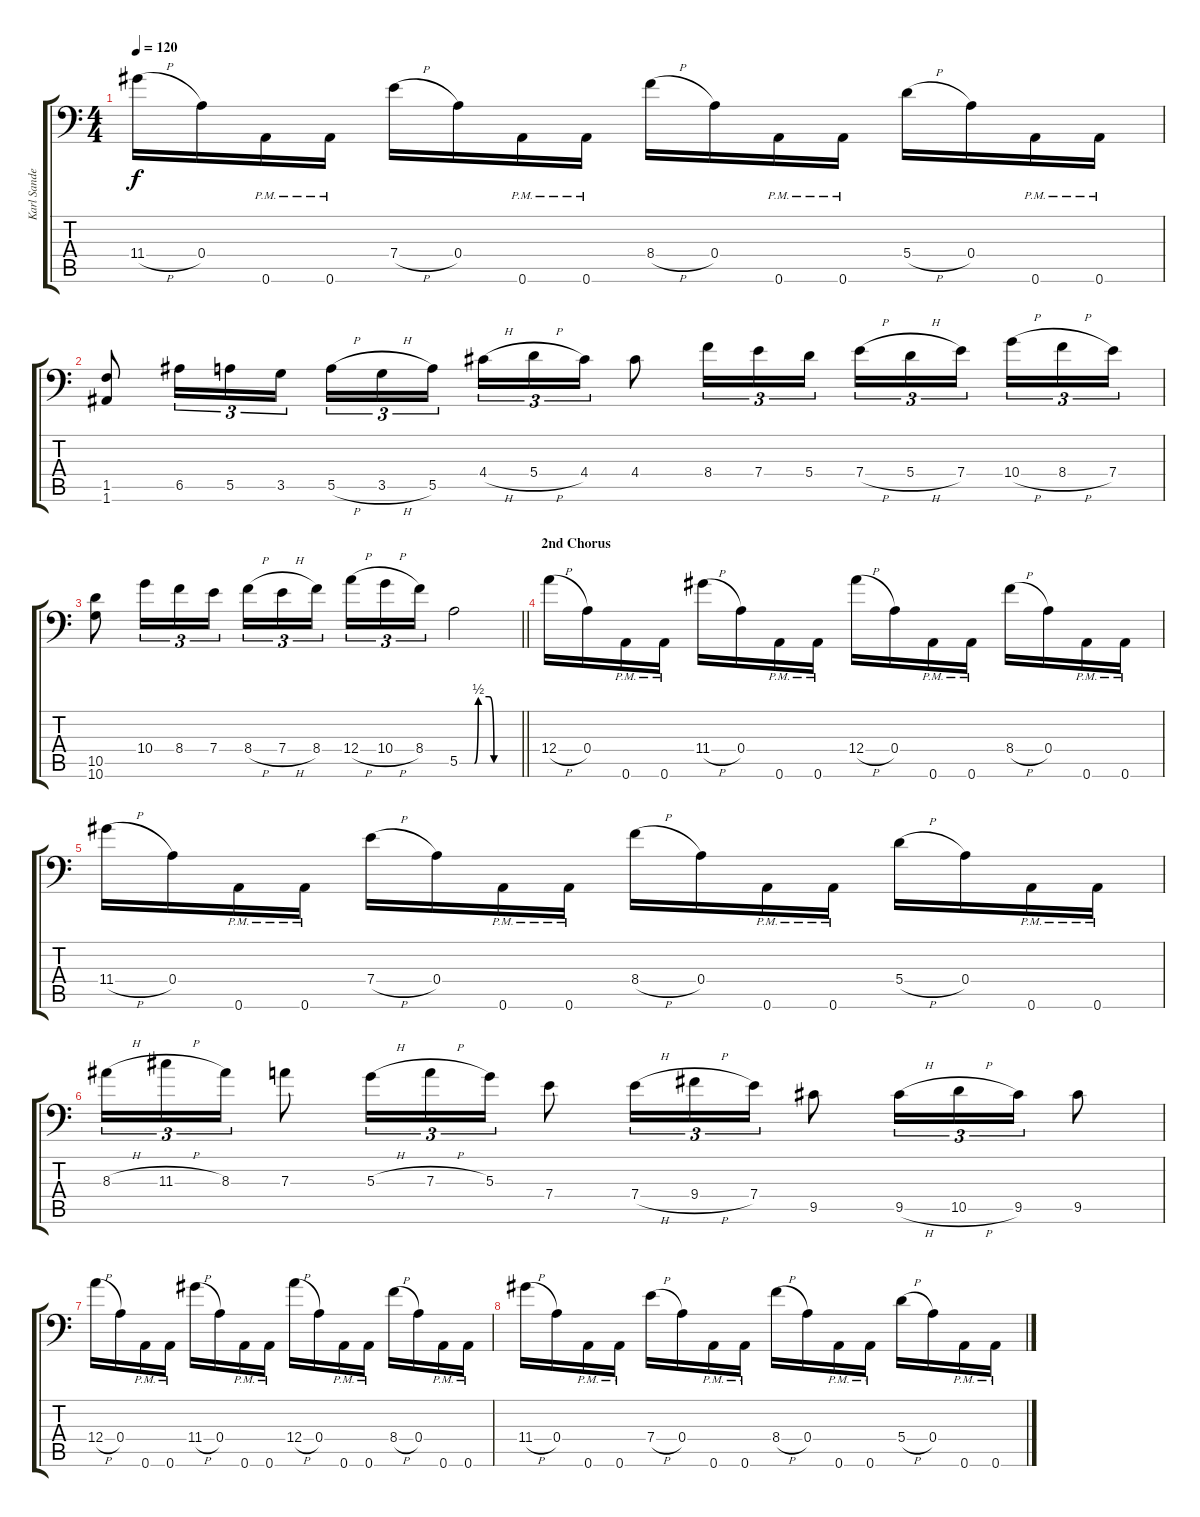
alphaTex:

\track ("Karl Sanders" "Karl Sande") {instrument overdrivenguitar}
\staff {score tabs}
\tuning (B3 Gb3 D3 A2 E2 A1) {hide}
\ts (4 4)
\tempo 120
\clef f4
\ks c
11.4{h}.16{dy f} 0.4.16 0.6{pm}.16 0.6{pm}.16 7.4{h}.16 0.4.16 0.6{pm}.16 0.6{pm}.16 8.4{h}.16 0.4.16 0.6{pm}.16 0.6{pm}.16 5.4{h}.16 0.4.16 0.6{pm}.16 0.6{pm}.16 |
(1.5 1.6).8 6.5.16{tu (3 2)} 5.5.16{tu (3 2)} 3.5.16{tu (3 2)} 5.5{h}.16{tu (3 2)} 3.5{h}.16{tu (3 2)} 5.5.16{tu (3 2) beam splitsecondary} 4.4{h}.16{tu (3 2)} 5.4{h}.16{tu (3 2)} 4.4.16{tu (3 2)} 4.4.8 8.4.16{tu (3 2)} 7.4.16{tu (3 2)} 5.4.16{tu (3 2)} 7.4{h}.16{tu (3 2)} 5.4{h}.16{tu (3 2)} 7.4.16{tu (3 2) beam splitsecondary} 10.4{h}.16{tu (3 2)} 8.4{h}.16{tu (3 2)} 7.4.16{tu (3 2)} |
\barLineRight lightlight
(10.5 10.6).8 10.4.16{tu (3 2)} 8.4.16{tu (3 2)} 7.4.16{tu (3 2)} 8.4{h}.16{tu (3 2)} 7.4{h}.16{tu (3 2)} 8.4.16{tu (3 2) beam splitsecondary} 12.4{h}.16{tu (3 2)} 10.4{h}.16{tu (3 2)} 8.4.16{tu (3 2)} 5.5{be (custom 0 0 15 0 19 2 30 2 35 0 60 0)}.2 |
\section ("" "2nd Chorus")
12.4{h}.16 0.4.16 0.6{pm}.16 0.6{pm}.16 11.4{h}.16 0.4.16 0.6{pm}.16 0.6{pm}.16 12.4{h}.16 0.4.16 0.6{pm}.16 0.6{pm}.16 8.4{h}.16 0.4.16 0.6{pm}.16 0.6{pm}.16 |
11.4{h}.16 0.4.16 0.6{pm}.16 0.6{pm}.16 7.4{h}.16 0.4.16 0.6{pm}.16 0.6{pm}.16 8.4{h}.16 0.4.16 0.6{pm}.16 0.6{pm}.16 5.4{h}.16 0.4.16 0.6{pm}.16 0.6{pm}.16 |
8.3{h}.16{tu (3 2)} 11.3{h}.16{tu (3 2)} 8.3.16{tu (3 2)} 7.3.8 5.3{h}.16{tu (3 2)} 7.3{h}.16{tu (3 2)} 5.3.16{tu (3 2)} 7.4.8 7.4{h}.16{tu (3 2)} 9.4{h}.16{tu (3 2)} 7.4.16{tu (3 2)} 9.5.8 9.5{h}.16{tu (3 2)} 10.5{h}.16{tu (3 2)} 9.5.16{tu (3 2)} 9.5.8 |
12.4{h}.16 0.4.16 0.6{pm}.16 0.6{pm}.16 11.4{h}.16 0.4.16 0.6{pm}.16 0.6{pm}.16 12.4{h}.16 0.4.16 0.6{pm}.16 0.6{pm}.16 8.4{h}.16 0.4.16 0.6{pm}.16 0.6{pm}.16 |
11.4{h}.16 0.4.16 0.6{pm}.16 0.6{pm}.16 7.4{h}.16 0.4.16 0.6{pm}.16 0.6{pm}.16 8.4{h}.16 0.4.16 0.6{pm}.16 0.6{pm}.16 5.4{h}.16 0.4.16 0.6{pm}.16 0.6{pm}.16
